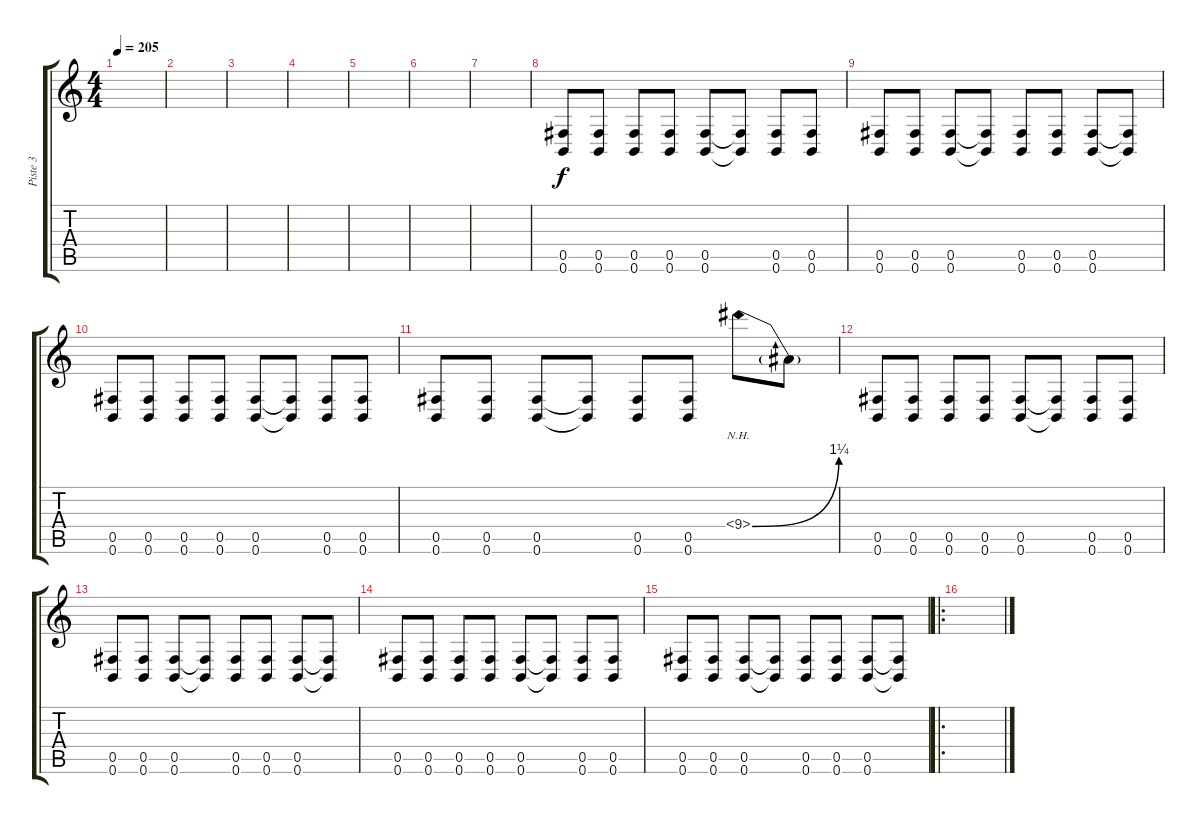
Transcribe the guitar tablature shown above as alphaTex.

\track ("Piste 3" "Piste 3") {instrument distortionguitar}
\staff {score tabs}
\tuning (Db4 Ab3 E3 B2 Gb2 B1) {hide}
\ts (4 4)
\tempo 205
\clef g2
\ks c
|
|
|
|
|
|
|
(0.5 0.6).8 (0.5 0.6).8 (0.5 0.6).8 (0.5 0.6).8 (0.5 0.6).8 (0.5{t} 0.6{t}).8 (0.5 0.6).8 (0.5 0.6).8 |
(0.5 0.6).8 (0.5 0.6).8 (0.5 0.6).8 (0.5{t} 0.6{t}).8 (0.5 0.6).8 (0.5 0.6).8 (0.5 0.6).8 (0.5{t} 0.6{t}).8 |
(0.5 0.6).8 (0.5 0.6).8 (0.5 0.6).8 (0.5 0.6).8 (0.5 0.6).8 (0.5{t} 0.6{t}).8 (0.5 0.6).8 (0.5 0.6).8 |
(0.5 0.6).8 (0.5 0.6).8 (0.5 0.6).8 (0.5{t} 0.6{t}).8 (0.5 0.6).8 (0.5 0.6).8 9.4{be (bend 0 0 60 5) nh}.8 9.4{t}.8 |
(0.5 0.6).8 (0.5 0.6).8 (0.5 0.6).8 (0.5 0.6).8 (0.5 0.6).8 (0.5{t} 0.6{t}).8 (0.5 0.6).8 (0.5 0.6).8 |
(0.5 0.6).8 (0.5 0.6).8 (0.5 0.6).8 (0.5{t} 0.6{t}).8 (0.5 0.6).8 (0.5 0.6).8 (0.5 0.6).8 (0.5{t} 0.6{t}).8 |
(0.5 0.6).8 (0.5 0.6).8 (0.5 0.6).8 (0.5 0.6).8 (0.5 0.6).8 (0.5{t} 0.6{t}).8 (0.5 0.6).8 (0.5 0.6).8 |
(0.5 0.6).8 (0.5 0.6).8 (0.5 0.6).8 (0.5{t} 0.6{t}).8 (0.5 0.6).8 (0.5 0.6).8 (0.5 0.6).8 (0.5{t} 0.6{t}).8 |
\ro
